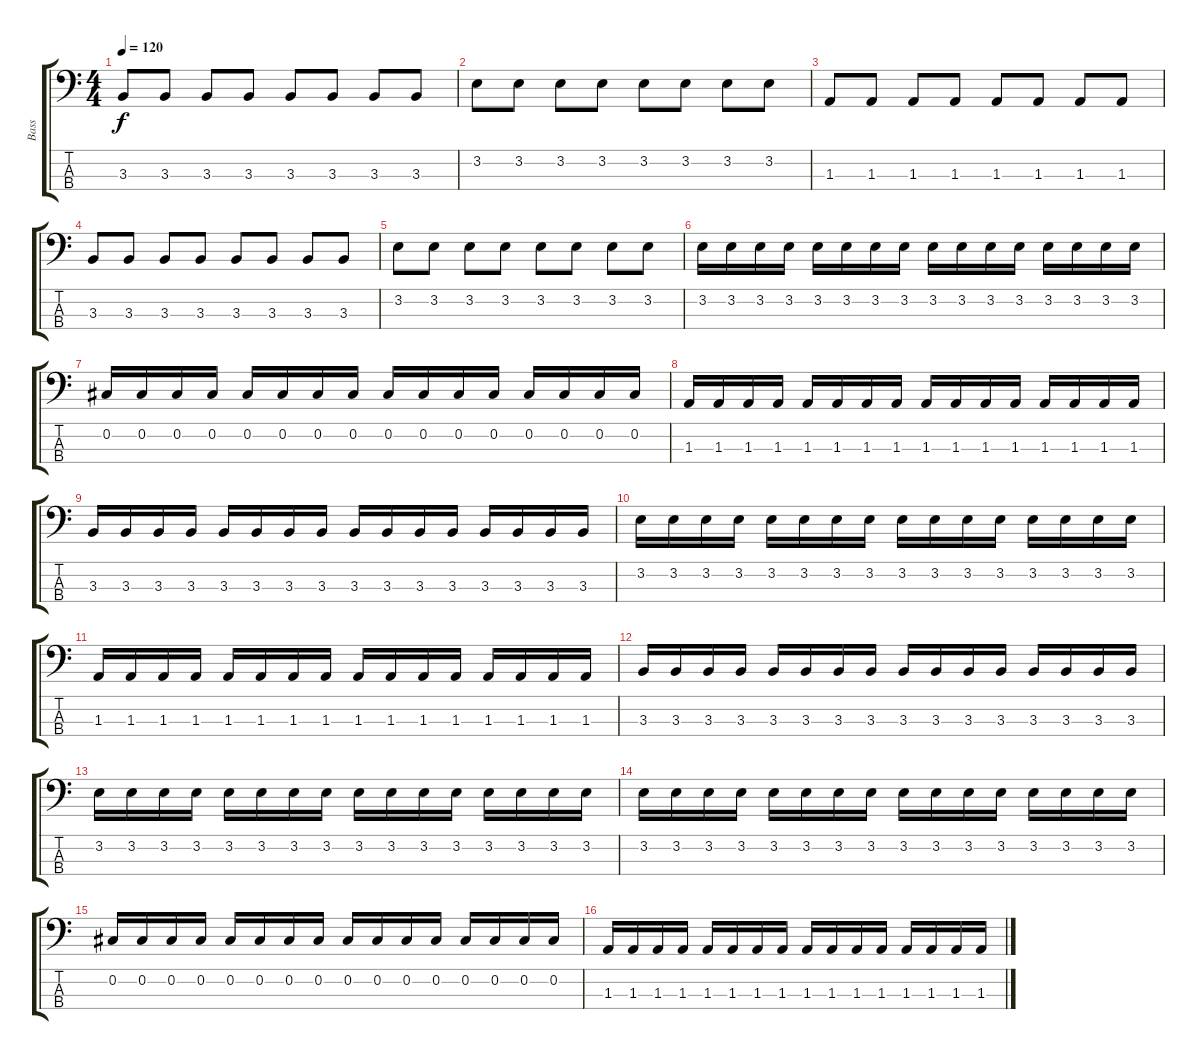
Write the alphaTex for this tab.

\track ("Bass" "Bass") {instrument electricbassfinger}
\staff {score tabs}
\tuning (Gb2 Db2 Ab1 Eb1) {hide}
\ts (4 4)
\tempo 120
\clef f4
\ks c
3.3.8{dy f} 3.3.8 3.3.8 3.3.8 3.3.8 3.3.8 3.3.8 3.3.8 |
3.2.8 3.2.8 3.2.8 3.2.8 3.2.8 3.2.8 3.2.8 3.2.8 |
1.3.8 1.3.8 1.3.8 1.3.8 1.3.8 1.3.8 1.3.8 1.3.8 |
3.3.8 3.3.8 3.3.8 3.3.8 3.3.8 3.3.8 3.3.8 3.3.8 |
3.2.8 3.2.8 3.2.8 3.2.8 3.2.8 3.2.8 3.2.8 3.2.8 |
3.2.16 3.2.16 3.2.16 3.2.16 3.2.16 3.2.16 3.2.16 3.2.16 3.2.16 3.2.16 3.2.16 3.2.16 3.2.16 3.2.16 3.2.16 3.2.16 |
0.2.16 0.2.16 0.2.16 0.2.16 0.2.16 0.2.16 0.2.16 0.2.16 0.2.16 0.2.16 0.2.16 0.2.16 0.2.16 0.2.16 0.2.16 0.2.16 |
1.3.16 1.3.16 1.3.16 1.3.16 1.3.16 1.3.16 1.3.16 1.3.16 1.3.16 1.3.16 1.3.16 1.3.16 1.3.16 1.3.16 1.3.16 1.3.16 |
3.3.16 3.3.16 3.3.16 3.3.16 3.3.16 3.3.16 3.3.16 3.3.16 3.3.16 3.3.16 3.3.16 3.3.16 3.3.16 3.3.16 3.3.16 3.3.16 |
3.2.16 3.2.16 3.2.16 3.2.16 3.2.16 3.2.16 3.2.16 3.2.16 3.2.16 3.2.16 3.2.16 3.2.16 3.2.16 3.2.16 3.2.16 3.2.16 |
1.3.16 1.3.16 1.3.16 1.3.16 1.3.16 1.3.16 1.3.16 1.3.16 1.3.16 1.3.16 1.3.16 1.3.16 1.3.16 1.3.16 1.3.16 1.3.16 |
3.3.16 3.3.16 3.3.16 3.3.16 3.3.16 3.3.16 3.3.16 3.3.16 3.3.16 3.3.16 3.3.16 3.3.16 3.3.16 3.3.16 3.3.16 3.3.16 |
3.2.16 3.2.16 3.2.16 3.2.16 3.2.16 3.2.16 3.2.16 3.2.16 3.2.16 3.2.16 3.2.16 3.2.16 3.2.16 3.2.16 3.2.16 3.2.16 |
3.2.16 3.2.16 3.2.16 3.2.16 3.2.16 3.2.16 3.2.16 3.2.16 3.2.16 3.2.16 3.2.16 3.2.16 3.2.16 3.2.16 3.2.16 3.2.16 |
0.2.16 0.2.16 0.2.16 0.2.16 0.2.16 0.2.16 0.2.16 0.2.16 0.2.16 0.2.16 0.2.16 0.2.16 0.2.16 0.2.16 0.2.16 0.2.16 |
1.3.16 1.3.16 1.3.16 1.3.16 1.3.16 1.3.16 1.3.16 1.3.16 1.3.16 1.3.16 1.3.16 1.3.16 1.3.16 1.3.16 1.3.16 1.3.16
